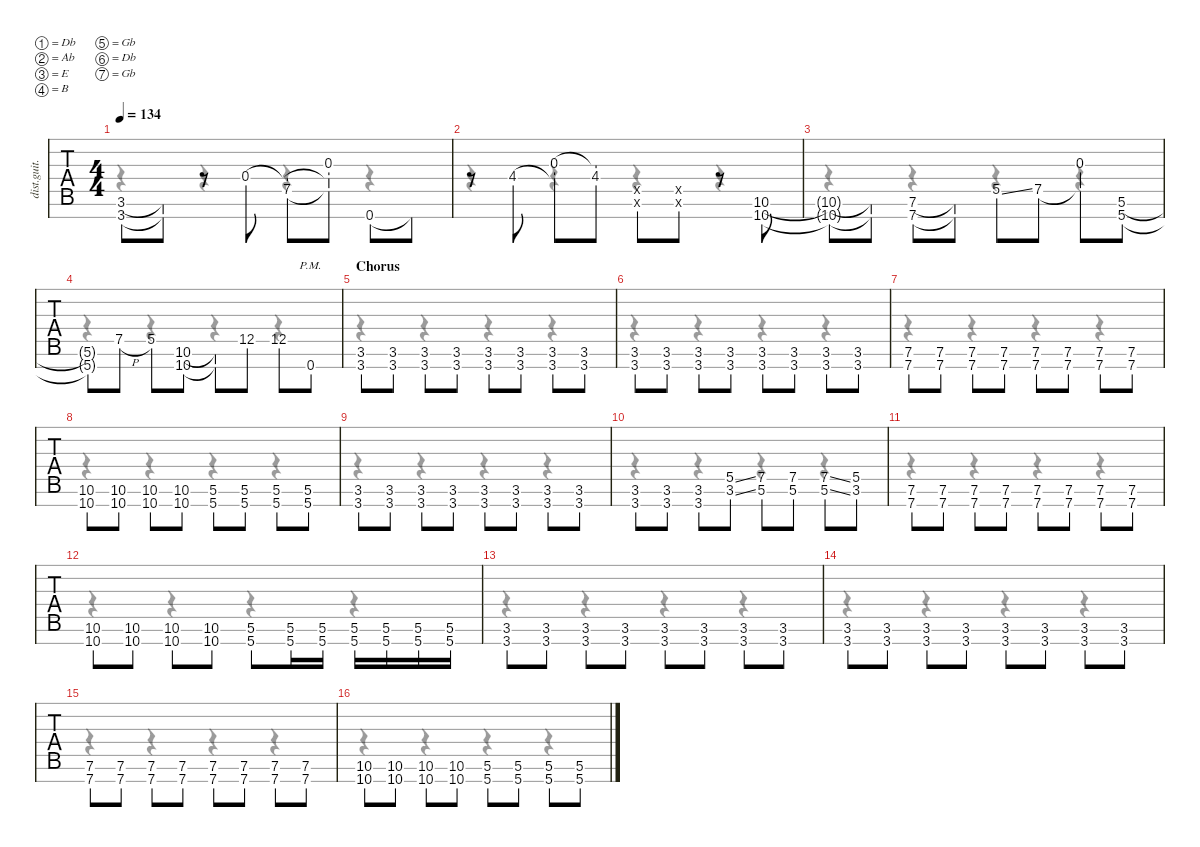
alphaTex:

\defaultSystemsLayout 4
\hideDynamics
\bracketExtendMode nobrackets
\track ("Jesse Cash" "dist.guit.") {instrument distortionguitar}
\staff {tabs}
\tuning (Db4 Ab3 E3 B2 Gb2 Db2 Gb1)
\voice
\ts (4 4)
\tempo 134
\clef g2
\ks c
(3.6 3.7).8{dy f} (3.6{t} 3.7{t}).8 r.8 0.4.8 (0.4{t} 7.5{acc #}).8 (0.3 0.4{t} 7.5{t acc #}).8 0.7{acc #}.8 0.7{t acc #}.8 |
r.8 4.4{acc #}.8 (0.3 4.4{t acc #}).8 (0.3{t} 4.4{acc #}).8 (0.5{x acc #} 0.6{x acc #}).8 (0.5{x acc #} 0.6{x acc #}).8 r.8 (10.6 10.7).8 |
(10.6{t} 10.7{t}).8 (10.6{t} 10.7{t}).8 (7.6{acc #} 7.7{acc #}).8 (7.6{t acc #} 7.7{t acc #}).8 5.5{ss}.8 7.5{acc #}.8 (0.3 7.5{t acc #}).8 (5.6{acc #} 5.7).8 |
(5.6{t acc #} 5.7{t}).8 7.5{h acc #}.8 5.5.8 (10.6 10.7).8 (10.6{t} 10.7{t}).8 12.5{acc #}.8 12.5{acc #}.8 0.7{pm acc #}.8 |
\section ("" "Chorus")
(3.6 3.7).8 (3.6 3.7).8 (3.6 3.7).8 (3.6 3.7).8 (3.6 3.7).8 (3.6 3.7).8 (3.6 3.7).8 (3.6 3.7).8 |
(3.6 3.7).8 (3.6 3.7).8 (3.6 3.7).8 (3.6 3.7).8 (3.6 3.7).8 (3.6 3.7).8 (3.6 3.7).8 (3.6 3.7).8 |
(7.6{acc #} 7.7{acc #}).8 (7.6{acc #} 7.7{acc #}).8 (7.6{acc #} 7.7{acc #}).8 (7.6{acc #} 7.7{acc #}).8 (7.6{acc #} 7.7{acc #}).8 (7.6{acc #} 7.7{acc #}).8 (7.6{acc #} 7.7{acc #}).8 (7.6{acc #} 7.7{acc #}).8 |
(10.6 10.7).8 (10.6 10.7).8 (10.6 10.7).8 (10.6 10.7).8 (5.6{acc #} 5.7).8 (5.6{acc #} 5.7).8 (5.6{acc #} 5.7).8 (5.6{acc #} 5.7).8 |
(3.6 3.7).8 (3.6 3.7).8 (3.6 3.7).8 (3.6 3.7).8 (3.6 3.7).8 (3.6 3.7).8 (3.6 3.7).8 (3.6 3.7).8 |
(3.6 3.7).8 (3.6 3.7).8 (3.6 3.7).8 (5.5{ss} 3.6{ss}).8 (7.5{acc #} 5.6{acc #}).8 (7.5{acc #} 5.6{acc #}).8 (7.5{ss acc #} 5.6{ss acc #}).8 (5.5 3.6).8 |
(7.6{acc #} 7.7{acc #}).8 (7.6{acc #} 7.7{acc #}).8 (7.6{acc #} 7.7{acc #}).8 (7.6{acc #} 7.7{acc #}).8 (7.6{acc #} 7.7{acc #}).8 (7.6{acc #} 7.7{acc #}).8 (7.6{acc #} 7.7{acc #}).8 (7.6{acc #} 7.7{acc #}).8 |
(10.6 10.7).8 (10.6 10.7).8 (10.6 10.7).8 (10.6 10.7).8 (5.6{acc #} 5.7).8 (5.6{acc #} 5.7).16 (5.6{acc #} 5.7).16 (5.6{acc #} 5.7).16 (5.6{acc #} 5.7).16 (5.6{acc #} 5.7).16 (5.6{acc #} 5.7).16 |
(3.6 3.7).8 (3.6 3.7).8 (3.6 3.7).8 (3.6 3.7).8 (3.6 3.7).8 (3.6 3.7).8 (3.6 3.7).8 (3.6 3.7).8 |
(3.6 3.7).8 (3.6 3.7).8 (3.6 3.7).8 (3.6 3.7).8 (3.6 3.7).8 (3.6 3.7).8 (3.6 3.7).8 (3.6 3.7).8 |
(7.6{acc #} 7.7{acc #}).8 (7.6{acc #} 7.7{acc #}).8 (7.6{acc #} 7.7{acc #}).8 (7.6{acc #} 7.7{acc #}).8 (7.6{acc #} 7.7{acc #}).8 (7.6{acc #} 7.7{acc #}).8 (7.6{acc #} 7.7{acc #}).8 (7.6{acc #} 7.7{acc #}).8 |
(10.6 10.7).8 (10.6 10.7).8 (10.6 10.7).8 (10.6 10.7).8 (5.6{acc #} 5.7).8 (5.6{acc #} 5.7).8 (5.6{acc #} 5.7).8 (5.6{acc #} 5.7).8
\voice
\clef g2
\ottava regular
\simile none
\ks c
r.4{dy mf} r.4 r.4 r.4 |
r.4 r.4 r.4 r.4 |
r.4 r.4 r.4 r.4 |
r.4 r.4 r.4 r.4 |
r.4 r.4 r.4 r.4 |
r.4 r.4 r.4 r.4 |
r.4 r.4 r.4 r.4 |
r.4 r.4 r.4 r.4 |
r.4 r.4 r.4 r.4 |
r.4 r.4 r.4 r.4 |
r.4 r.4 r.4 r.4 |
r.4 r.4 r.4 r.4 |
r.4 r.4 r.4 r.4 |
r.4 r.4 r.4 r.4 |
r.4 r.4 r.4 r.4 |
r.4 r.4 r.4 r.4
